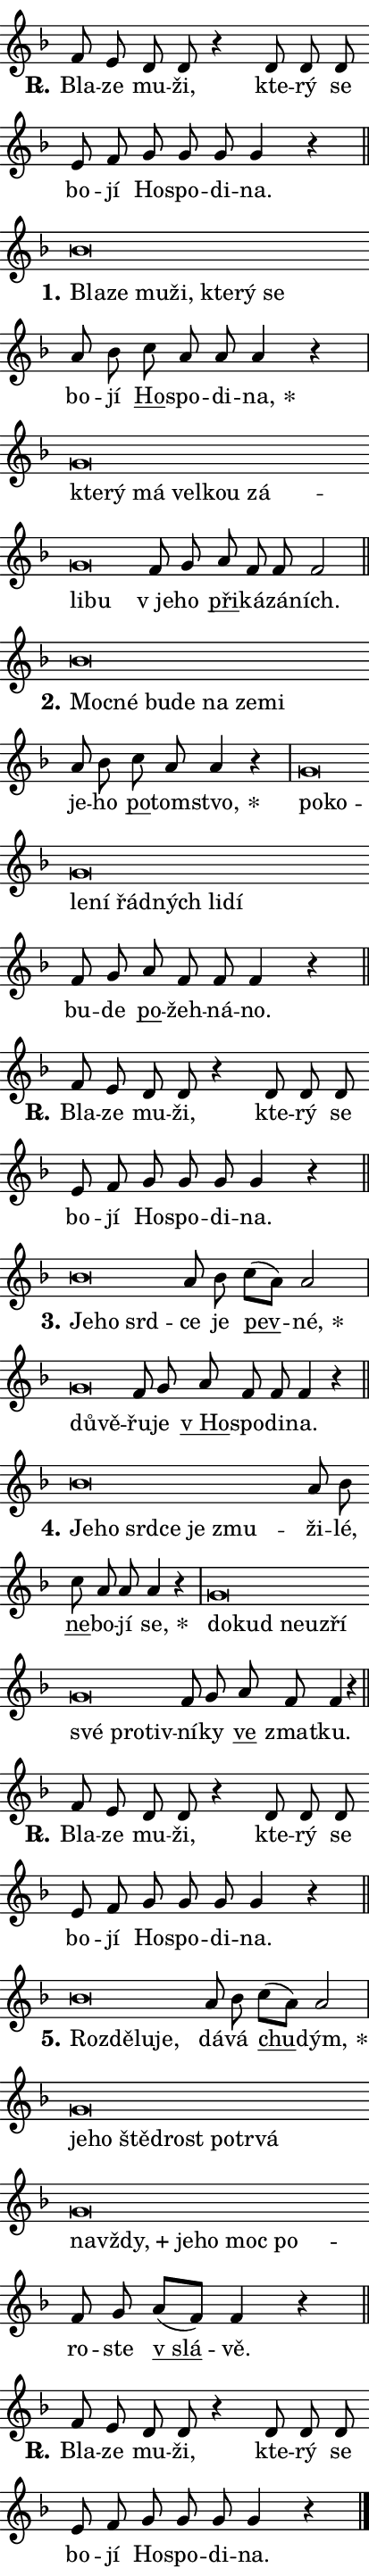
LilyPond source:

\version "2.22.1"
\header { tagline = "" }
\paper {
  indent = 0\cm
  top-margin = 0\cm
  right-margin = 0\cm
  bottom-margin = 0\cm
  left-margin = 0\cm
  paper-width = 7\cm
  page-breaking = #ly:one-page-breaking
  system-system-spacing.basic-distance = #11
  score-system-spacing.basic-distance = #11.3
  ragged-last = ##f
}


%% Author: Thomas Morley
%% https://lists.gnu.org/archive/html/lilypond-user/2020-05/msg00002.html
#(define (line-position grob)
"Returns position of @var[grob} in current system:
   @code{'start}, if at first time-step
   @code{'end}, if at last time-step
   @code{'middle} otherwise
"
  (let* ((col (ly:item-get-column grob))
         (ln (ly:grob-object col 'left-neighbor))
         (rn (ly:grob-object col 'right-neighbor))
         (col-to-check-left (if (ly:grob? ln) ln col))
         (col-to-check-right (if (ly:grob? rn) rn col))
         (break-dir-left
           (and
             (ly:grob-property col-to-check-left 'non-musical #f)
             (ly:item-break-dir col-to-check-left)))
         (break-dir-right
           (and
             (ly:grob-property col-to-check-right 'non-musical #f)
             (ly:item-break-dir col-to-check-right))))
        (cond ((eqv? 1 break-dir-left) 'start)
              ((eqv? -1 break-dir-right) 'end)
              (else 'middle))))

#(define (tranparent-at-line-position vctor)
  (lambda (grob)
  "Relying on @code{line-position} select the relevant enry from @var{vctor}.
Used to determine transparency,"
    (case (line-position grob)
      ((end) (not (vector-ref vctor 0)))
      ((middle) (not (vector-ref vctor 1)))
      ((start) (not (vector-ref vctor 2))))))

noteHeadBreakVisibility =
#(define-music-function (break-visibility)(vector?)
"Makes @code{NoteHead}s transparent relying on @var{break-visibility}"
#{
  \override NoteHead.transparent =
    #(tranparent-at-line-position break-visibility)
#})

#(define delete-ledgers-for-transparent-note-heads
  (lambda (grob)
    "Reads whether a @code{NoteHead} is transparent.
If so this @code{NoteHead} is removed from @code{'note-heads} from
@var{grob}, which is supposed to be @code{LedgerLineSpanner}.
As a result ledgers are not printed for this @code{NoteHead}"
    (let* ((nhds-array (ly:grob-object grob 'note-heads))
           (nhds-list
             (if (ly:grob-array? nhds-array)
                 (ly:grob-array->list nhds-array)
                 '()))
           ;; Relies on the transparent-property being done before
           ;; Staff.LedgerLineSpanner.after-line-breaking is executed.
           ;; This is fragile ...
           (to-keep
             (remove
               (lambda (nhd)
                 (ly:grob-property nhd 'transparent #f))
               nhds-list)))
      ;; TODO find a better method to iterate over grob-arrays, similiar
      ;; to filter/remove etc for lists
      ;; For now rebuilt from scratch
      (set! (ly:grob-object grob 'note-heads)  '())
      (for-each
        (lambda (nhd)
          (ly:pointer-group-interface::add-grob grob 'note-heads nhd))
        to-keep))))

hideNotes = {
  \noteHeadBreakVisibility #begin-of-line-visible
}
unHideNotes = {
  \noteHeadBreakVisibility #all-visible
}

% work-around for resetting accidentals
% https://lilypond.org/doc/v2.23/Documentation/notation/displaying-rhythms#unmetered-music
cadenzaMeasure = {
  \cadenzaOff
  \partial 1024 s1024
  \cadenzaOn
}

#(define-markup-command (accent layout props text) (markup?)
  "Underline accented syllable"
  (interpret-markup layout props
    #{\markup \override #'(offset . 4.3) \underline { #text }#}))

responsum = \markup \concat {
  "R" \hspace #-1.05 \path #0.1 #'((moveto 0 0.07) (lineto 0.9 0.8)) \hspace #0.05 "."
}

\layout {
    \context {
        \Staff
        \remove "Time_signature_engraver"
        \override LedgerLineSpanner.after-line-breaking = #delete-ledgers-for-transparent-note-heads
    }
    \context {
        \Voice {
            \override NoteHead.output-attributes = #'((class . "notehead"))
            \override Hairpin.height = #0.55
        }
    }
    \context {
        \Lyrics {
            \override StanzaNumber.output-attributes = #'((class . "stanzanumber"))
            \override LyricSpace.minimum-distance = #0.9
            \override LyricText.font-name = #"TeX Gyre Schola"
            \override LyricText.font-size = 1
            \override StanzaNumber.font-name = #"TeX Gyre Schola Bold"
            \override StanzaNumber.font-size = 1
        }
    }
}

% magnetic-lyrics.ily
%
%   written by
%     Jean Abou Samra <jean@abou-samra.fr>
%     Werner Lemberg <wl@gnu.org>
%
%   adapted by
%     Jiri Hon <jiri.hon@gmail.com>
%
% Version 2022-Apr-15

% https://www.mail-archive.com/lilypond-user@gnu.org/msg149350.html

#(define (Left_hyphen_pointer_engraver context)
   "Collect syllable-hyphen-syllable occurrences in lyrics and store
them in properties.  This engraver only looks to the left.  For
example, if the lyrics input is @code{foo -- bar}, it does the
following.

@itemize @bullet
@item
Set the @code{text} property of the @code{LyricHyphen} grob between
@q{foo} and @q{bar} to @code{foo}.

@item
Set the @code{left-hyphen} property of the @code{LyricText} grob with
text @q{foo} to the @code{LyricHyphen} grob between @q{foo} and
@q{bar}.
@end itemize

Use this auxiliary engraver in combination with the
@code{lyric-@/text::@/apply-@/magnetic-@/offset!} hook."
   (let ((hyphen #f)
         (text #f))
     (make-engraver
      (acknowledgers
       ((lyric-syllable-interface engraver grob source-engraver)
        (set! text grob)))
      (end-acknowledgers
       ((lyric-hyphen-interface engraver grob source-engraver)
        ;(when (not (grob::has-interface grob 'lyric-space-interface))
          (set! hyphen grob)));)
      ((stop-translation-timestep engraver)
       (when (and text hyphen)
         (ly:grob-set-object! text 'left-hyphen hyphen))
       (set! text #f)
       (set! hyphen #f)))))

#(define (lyric-text::apply-magnetic-offset! grob)
   "If the space between two syllables is less than the value in
property @code{LyricText@/.details@/.squash-threshold}, move the right
syllable to the left so that it gets concatenated with the left
syllable.

Use this function as a hook for
@code{LyricText@/.after-@/line-@/breaking} if the
@code{Left_@/hyphen_@/pointer_@/engraver} is active."
   (let ((hyphen (ly:grob-object grob 'left-hyphen #f)))
     (when hyphen
       (let ((left-text (ly:spanner-bound hyphen LEFT)))
         (when (grob::has-interface left-text 'lyric-syllable-interface)
           (let* ((common (ly:grob-common-refpoint grob left-text X))
                  (this-x-ext (ly:grob-extent grob common X))
                  (left-x-ext
                   (begin
                     ;; Trigger magnetism for left-text.
                     (ly:grob-property left-text 'after-line-breaking)
                     (ly:grob-extent left-text common X)))
                  ;; `delta` is the gap width between two syllables.
                  (delta (- (interval-start this-x-ext)
                            (interval-end left-x-ext)))
                  (details (ly:grob-property grob 'details))
                  (threshold (assoc-get 'squash-threshold details 0.2)))
             (when (< delta threshold)
               (let* (;; We have to manipulate the input text so that
                      ;; ligatures crossing syllable boundaries are not
                      ;; disabled.  For languages based on the Latin
                      ;; script this is essentially a beautification.
                      ;; However, for non-Western scripts it can be a
                      ;; necessity.
                      (lt (ly:grob-property left-text 'text))
                      (rt (ly:grob-property grob 'text))
                      (is-space (grob::has-interface hyphen 'lyric-space-interface))
                      (space (if is-space " " ""))
                      (space-markup (grob-interpret-markup grob " "))
                      (space-size (interval-length (ly:stencil-extent space-markup X)))
                      (extra-delta (if is-space space-size 0))
                      ;; Append new syllable.
                      (ltrt-space (if (and (string? lt) (string? rt))
                                (string-append lt space rt)
                                (make-concat-markup (list lt space rt))))
                      ;; Right-align `ltrt` to the right side.
                      (ltrt-space-markup (grob-interpret-markup
                               grob
                               (make-translate-markup
                                (cons (interval-length this-x-ext) 0)
                                (make-right-align-markup ltrt-space)))))
                 (begin
                   ;; Don't print `left-text`.
                   (ly:grob-set-property! left-text 'stencil #f)
                   ;; Set text and stencil (which holds all collected
                   ;; syllables so far) and shift it to the left.
                   (ly:grob-set-property! grob 'text ltrt-space)
                   (ly:grob-set-property! grob 'stencil ltrt-space-markup)
                   (ly:grob-translate-axis! grob (- (- delta extra-delta)) X))))))))))


#(define (lyric-hyphen::displace-bounds-first grob)
   ;; Make very sure this callback isn't triggered too early.
   (let ((left (ly:spanner-bound grob LEFT))
         (right (ly:spanner-bound grob RIGHT)))
     (ly:grob-property left 'after-line-breaking)
     (ly:grob-property right 'after-line-breaking)
     (ly:lyric-hyphen::print grob)))

squashThreshold = #0.4

\layout {
  \context {
    \Lyrics
    \consists #Left_hyphen_pointer_engraver
    \override LyricText.after-line-breaking =
      #lyric-text::apply-magnetic-offset!
    \override LyricHyphen.stencil = #lyric-hyphen::displace-bounds-first
    \override LyricText.details.squash-threshold = \squashThreshold
    \override LyricHyphen.minimum-distance = 0
    \override LyricHyphen.minimum-length = \squashThreshold
  }
}

squash = \override LyricText.details.squash-threshold = 9999
unSquash = \override LyricText.details.squash-threshold = \squashThreshold

left = \override LyricText.self-alignment-X = #LEFT
unLeft = \revert LyricText.self-alignment-X

starOffset = #(lambda (grob) 
                (let ((x_offset (ly:self-alignment-interface::aligned-on-x-parent grob)))
                  (if (= x_offset 0) 0 (+ x_offset 1.2))))

star = #(define-music-function (syllable)(string?)
"Append star separator at the end of a syllable"
#{
  \once \override LyricText.X-offset = #starOffset
  \lyricmode { \markup {
    #syllable
    \override #'((font-name . "TeX Gyre Schola Bold")) \hspace #0.2 \lower #0.65 \larger "*"
  } }
#})

starAccent = #(define-music-function (syllable)(string?)
"Append star separator at the end of a syllable and make accent"
#{
  \once \override LyricText.X-offset = #starOffset
  \lyricmode { \markup {
    \accent #syllable
    \override #'((font-name . "TeX Gyre Schola Bold")) \hspace #0.2 \lower #0.65 \larger "*"
  } }
#})

breath = #(define-music-function (syllable)(string?)
"Append breathing indicator at the end of a syllable"
#{
  \lyricmode { \markup { #syllable "+" } }
#})

optionalBreath = #(define-music-function (syllable)(string?)
"Append optional breathing indicator at the end of a syllable"
#{
  \lyricmode { \markup { #syllable "(+)" } }
#})


\score {
    <<
        \new Voice = "melody" { \cadenzaOn \key f \major \relative { f'8 e d d r4 \bar "" d8 d d \bar "" e f \bar "" g g g g4 r \cadenzaMeasure \bar "||" \break } }
        \new Lyrics \lyricsto "melody" { \lyricmode { \set stanza = \responsum
Bla -- ze mu -- ži, kte -- rý se bo -- jí Ho -- spo -- di -- na. } }
    >>
    \layout {}
}

\score {
    <<
        \new Voice = "melody" { \cadenzaOn \key f \major \relative { bes'\breve*1/16 \hideNotes \breve*1/16 \bar "" \breve*1/16 \bar "" \breve*1/16 \bar "" \breve*1/16 \bar "" \breve*1/16 \breve*1/16 \bar "" \unHideNotes a8 bes \bar "" c a a a4 r \cadenzaMeasure \bar "|" g\breve*1/16 \hideNotes \breve*1/16 \bar "" \breve*1/16 \bar "" \breve*1/16 \bar "" \breve*1/16 \bar "" \breve*1/16 \bar "" \breve*1/16 \breve*1/16 \bar "" \unHideNotes f8 g \bar "" a f f f2 \cadenzaMeasure \bar "||" \break } }
        \new Lyrics \lyricsto "melody" { \lyricmode { \set stanza = "1."
\left Bla -- \squash ze mu -- ži, kte -- rý se \unLeft \unSquash bo -- jí \markup \accent Ho -- spo -- di -- \star na, \left kte -- \squash rý má vel -- kou zá -- li -- bu \unLeft \unSquash "v je" -- ho \markup \accent při -- ká -- zá -- ních. } }
    >>
    \layout {}
}

\score {
    <<
        \new Voice = "melody" { \cadenzaOn \key f \major \relative { bes'\breve*1/16 \hideNotes \breve*1/16 \bar "" \breve*1/16 \bar "" \breve*1/16 \bar "" \breve*1/16 \bar "" \breve*1/16 \breve*1/16 \bar "" \unHideNotes a8 bes \bar "" c a a4 r \cadenzaMeasure \bar "|" g\breve*1/16 \hideNotes \breve*1/16 \bar "" \breve*1/16 \bar "" \breve*1/16 \bar "" \breve*1/16 \bar "" \breve*1/16 \bar "" \breve*1/16 \breve*1/16 \bar "" \unHideNotes f8 g \bar "" a f f f4 r \cadenzaMeasure \bar "||" \break } }
        \new Lyrics \lyricsto "melody" { \lyricmode { \set stanza = "2."
\left Moc -- \squash né bu -- de na ze -- mi \unLeft \unSquash je -- ho \markup \accent po -- tom -- \star stvo, \left po -- \squash ko -- le -- ní řád -- ných li -- dí \unLeft \unSquash bu -- de \markup \accent po -- žeh -- ná -- no. } }
    >>
    \layout {}
}

\score {
    <<
        \new Voice = "melody" { \cadenzaOn \key f \major \relative { f'8 e d d r4 \bar "" d8 d d \bar "" e f \bar "" g g g g4 r \cadenzaMeasure \bar "||" \break } }
        \new Lyrics \lyricsto "melody" { \lyricmode { \set stanza = \responsum
Bla -- ze mu -- ži, kte -- rý se bo -- jí Ho -- spo -- di -- na. } }
    >>
    \layout {}
}

\score {
    <<
        \new Voice = "melody" { \cadenzaOn \key f \major \relative { bes'\breve*1/16 \hideNotes \breve*1/16 \breve*1/16 \bar "" \unHideNotes a8 bes \bar "" c[( a)] a2 \cadenzaMeasure \bar "|" g\breve*1/16 \hideNotes \breve*1/16 \bar "" \unHideNotes f8 g \bar "" a f f f4 r \cadenzaMeasure \bar "||" \break } }
        \new Lyrics \lyricsto "melody" { \lyricmode { \set stanza = "3."
\left Je -- \squash ho srd -- \unLeft \unSquash ce je \markup \accent pev -- \star né, \left dů -- \squash vě -- \unLeft \unSquash řu -- je \markup \accent "v Ho" -- spo -- di -- na. } }
    >>
    \layout {}
}

\score {
    <<
        \new Voice = "melody" { \cadenzaOn \key f \major \relative { bes'\breve*1/16 \hideNotes \breve*1/16 \bar "" \breve*1/16 \bar "" \breve*1/16 \bar "" \breve*1/16 \breve*1/16 \bar "" \unHideNotes a8 bes \bar "" c a a a4 r \cadenzaMeasure \bar "|" g\breve*1/16 \hideNotes \breve*1/16 \bar "" \breve*1/16 \bar "" \breve*1/16 \bar "" \breve*1/16 \bar "" \breve*1/16 \bar "" \breve*1/16 \breve*1/16 \bar "" \unHideNotes f8 g \bar "" a f f4 r \cadenzaMeasure \bar "||" \break } }
        \new Lyrics \lyricsto "melody" { \lyricmode { \set stanza = "4."
\left Je -- \squash ho srd -- ce je zmu -- \unLeft \unSquash ži -- lé, \markup \accent ne -- bo -- jí \star se, \left do -- \squash kud ne -- u -- zří své pro -- tiv -- \unLeft \unSquash ní -- ky \markup \accent ve zmat -- ku. } }
    >>
    \layout {}
}

\score {
    <<
        \new Voice = "melody" { \cadenzaOn \key f \major \relative { f'8 e d d r4 \bar "" d8 d d \bar "" e f \bar "" g g g g4 r \cadenzaMeasure \bar "||" \break } }
        \new Lyrics \lyricsto "melody" { \lyricmode { \set stanza = \responsum
Bla -- ze mu -- ži, kte -- rý se bo -- jí Ho -- spo -- di -- na. } }
    >>
    \layout {}
}

\score {
    <<
        \new Voice = "melody" { \cadenzaOn \key f \major \relative { bes'\breve*1/16 \hideNotes \breve*1/16 \bar "" \breve*1/16 \breve*1/16 \bar "" \unHideNotes a8 bes \bar "" c[( a)] a2 \cadenzaMeasure \bar "|" g\breve*1/16 \hideNotes \breve*1/16 \bar "" \breve*1/16 \bar "" \breve*1/16 \bar "" \breve*1/16 \bar "" \breve*1/16 \bar "" \breve*1/16 \bar "" \breve*1/16 \bar "" \breve*1/16 \bar "" \breve*1/16 \bar "" \breve*1/16 \bar "" \breve*1/16 \breve*1/16 \bar "" \unHideNotes f8 g \bar "" a[( f)] f4 r \cadenzaMeasure \bar "||" \break } }
        \new Lyrics \lyricsto "melody" { \lyricmode { \set stanza = "5."
\left Roz -- \squash dě -- lu -- je, \unLeft \unSquash dá -- vá \markup \accent chu -- \star dým, \left je -- \squash ho ště -- drost po -- tr -- vá na -- \breath "vždy," je -- ho moc po -- \unLeft \unSquash ro -- ste \markup \accent "v slá" -- vě. } }
    >>
    \layout {}
}

\score {
    <<
        \new Voice = "melody" { \cadenzaOn \key f \major \relative { f'8 e d d r4 \bar "" d8 d d \bar "" e f \bar "" g g g g4 r \cadenzaMeasure \bar "||" \break } \bar "|." }
        \new Lyrics \lyricsto "melody" { \lyricmode { \set stanza = \responsum
Bla -- ze mu -- ži, kte -- rý se bo -- jí Ho -- spo -- di -- na. } }
    >>
    \layout {}
}
